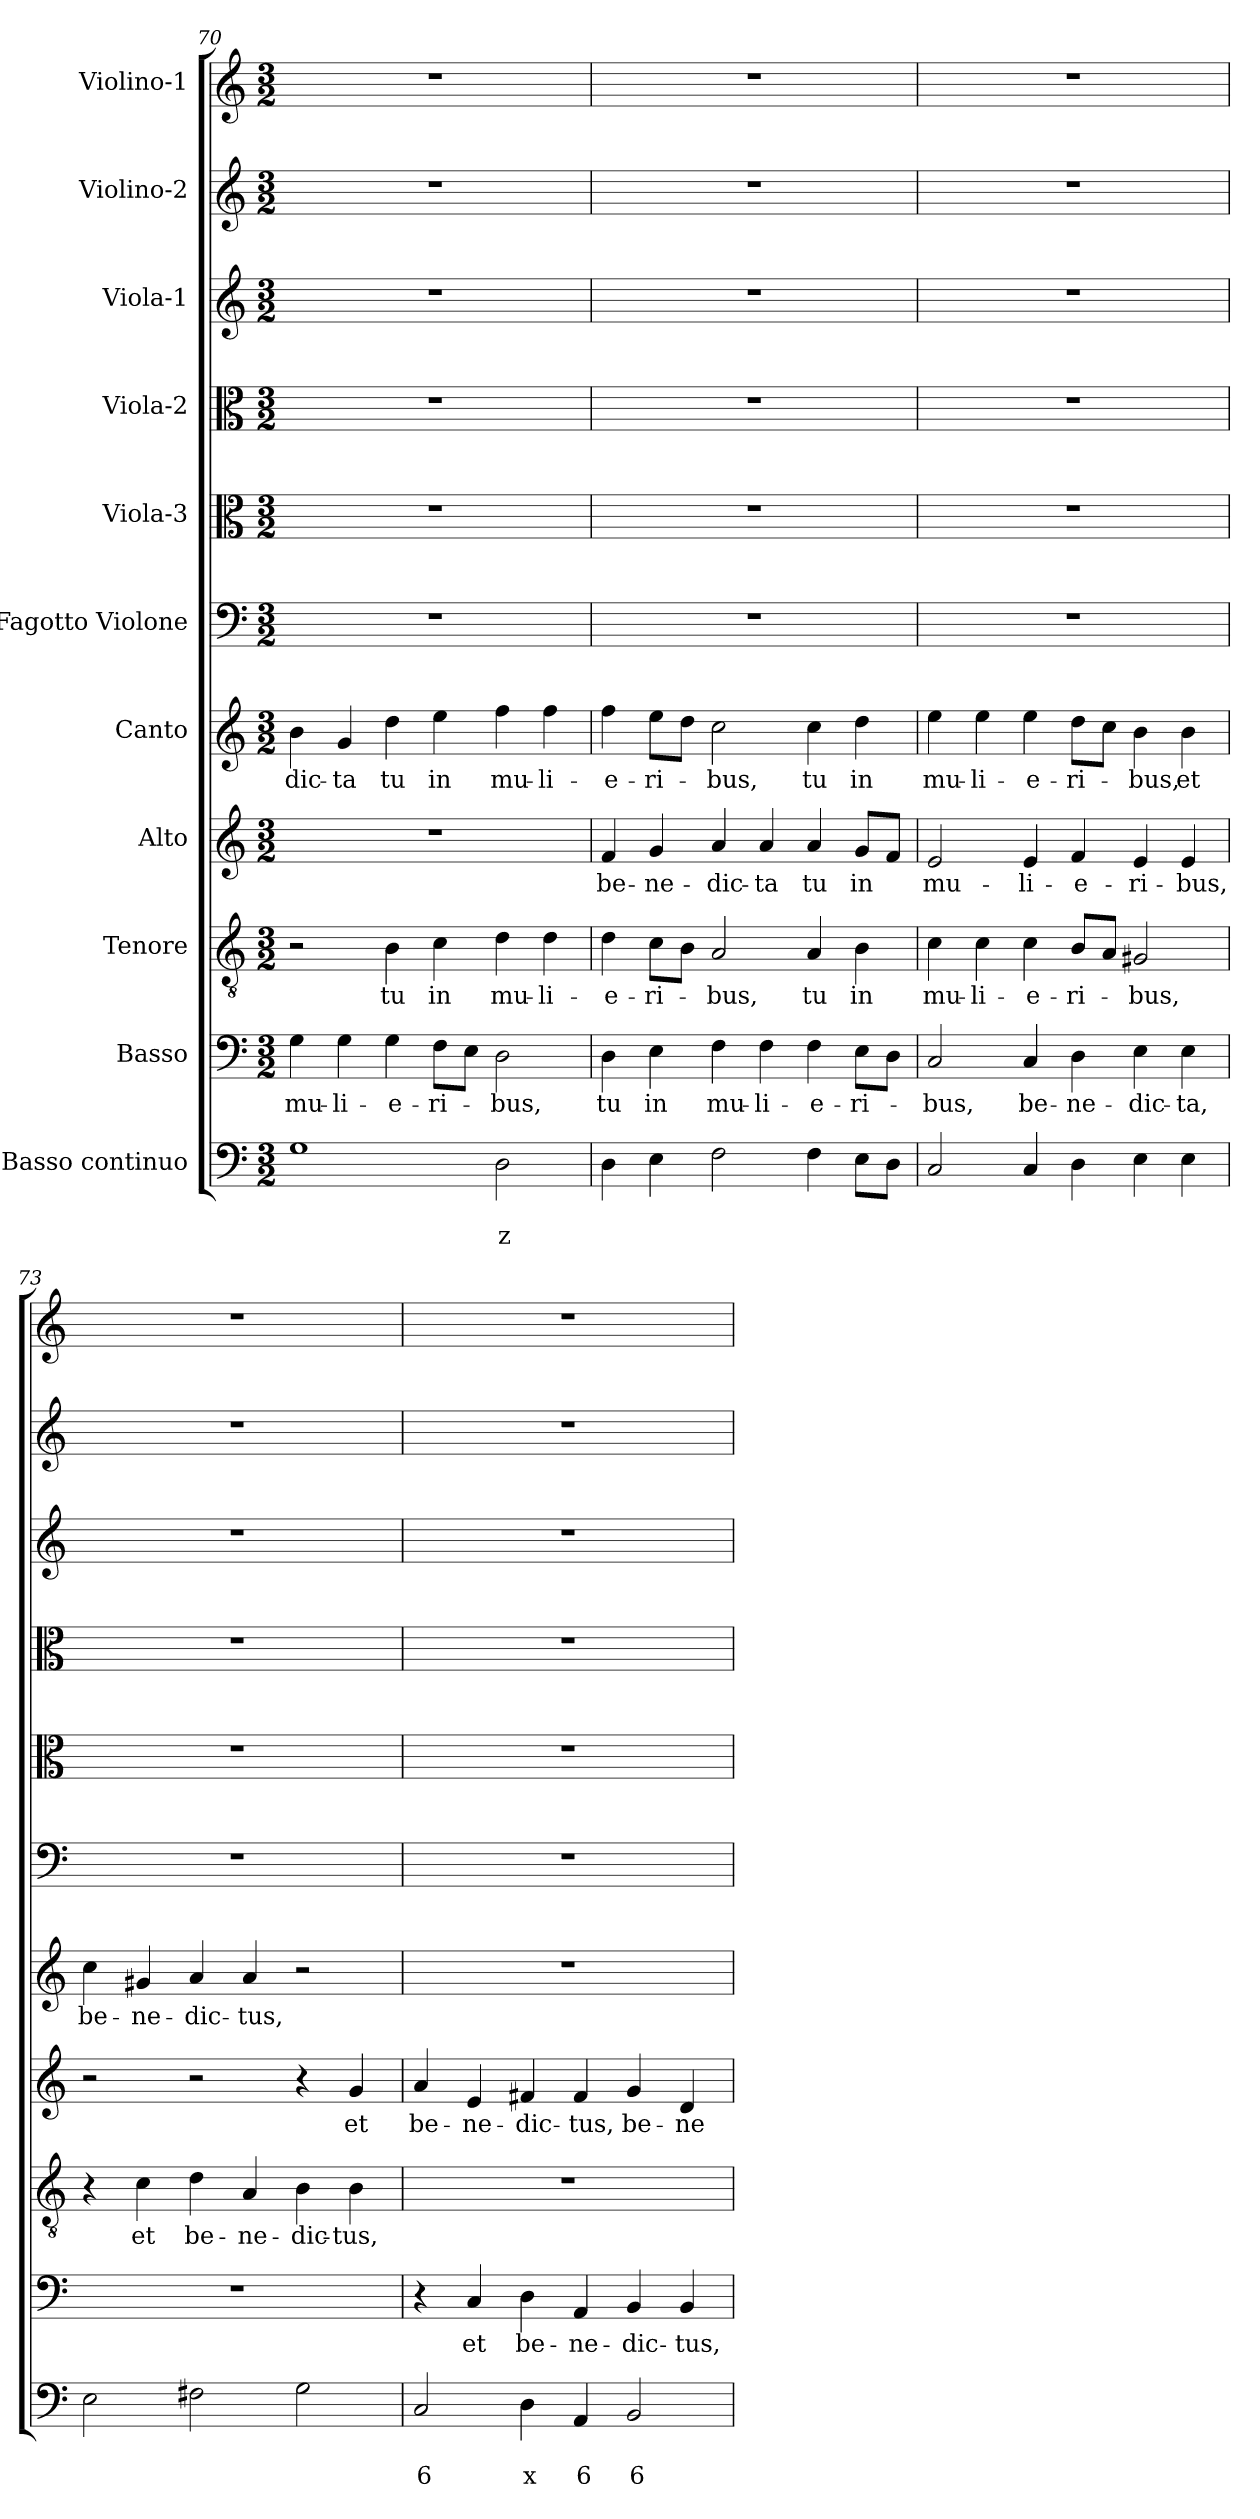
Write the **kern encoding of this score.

**kern	**text	**text	**kern	**text	**kern	**text	**kern	**text	**kern	**text	**kern	**kern	**kern	**kern	**kern	**kern
*part11	*part11	*part11	*part10	*part10	*part9	*part9	*part8	*part8	*part7	*part7	*part6	*part5	*part4	*part3	*part2	*part1
*staff11	*staff11	*staff11	*staff10	*staff10	*staff9	*staff9	*staff8	*staff8	*staff7	*staff7	*staff6	*staff5	*staff4	*staff3	*staff2	*staff1
*I"Basso continuo	*	*	*I"Basso	*	*I"Tenore	*	*I"Alto	*	*I"Canto	*	*I"Fagotto Violone	*I"Viola-3	*I"Viola-2	*I"Viola-1	*I"Violino-2	*I"Violino-1
*clefF4	*	*	*clefF4	*	*clefGv2	*	*clefG2	*	*clefG2	*	*clefF4	*clefC3	*clefC3	*clefG2	*clefG2	*clefG2
*k[]	*	*	*k[]	*	*k[]	*	*k[]	*	*k[]	*	*k[]	*k[]	*k[]	*k[]	*k[]	*k[]
*C:	*	*	*C:	*	*C:	*	*C:	*	*C:	*	*C:	*C:	*C:	*C:	*C:	*C:
*M3/2	*	*	*M3/2	*	*M3/2	*	*M3/2	*	*M3/2	*	*M3/2	*M3/2	*M3/2	*M3/2	*M3/2	*M3/2
=70	=70	=70	=70	=70	=70	=70	=70	=70	=70	=70	=70	=70	=70	=70	=70	=70
!	!	!	!	!LO:LY:b	!	!	!	!	!	!LO:LY:b	!	!	!	!	!	!
1G	.	.	4G\	mu-	2r	.	1.r	.	4b\	-dic-	1.r	1.r	1.r	1.r	1.r	1.r
!	!	!	!	!LO:LY:b	!	!	!	!	!	!LO:LY:b	!	!	!	!	!	!
.	.	.	4G\	-li-	.	.	.	.	4g/	-ta	.	.	.	.	.	.
!	!	!	!	!LO:LY:b	!	!LO:LY:b	!	!	!	!LO:LY:b	!	!	!	!	!	!
.	.	.	4G\	-e-	4B\	tu	.	.	4dd\	tu	.	.	.	.	.	.
!	!	!	!	!LO:LY:b	!	!LO:LY:b	!	!	!	!LO:LY:b	!	!	!	!	!	!
.	.	.	8F\L	-ri-	4c\	in	.	.	4ee\	in	.	.	.	.	.	.
.	.	.	8E\J	.	.	.	.	.	.	.	.	.	.	.	.	.
!	!	!LO:LY:b	!	!LO:LY:b	!	!LO:LY:b	!	!	!	!LO:LY:b	!	!	!	!	!	!
2D\	.	z	2D\	-bus,	4d\	mu-	.	.	4ff\	mu-	.	.	.	.	.	.
!	!	!	!	!	!	!LO:LY:b	!	!	!	!LO:LY:b	!	!	!	!	!	!
.	.	.	.	.	4d\	-li-	.	.	4ff\	-li-	.	.	.	.	.	.
!!LO:PB:g=z
=71	=71	=71	=71	=71	=71	=71	=71	=71	=71	=71	=71	=71	=71	=71	=71	=71
!	!	!	!	!LO:LY:b	!	!LO:LY:b	!	!LO:LY:b	!	!LO:LY:b	!	!	!	!	!	!
4D\	.	.	4D\	tu	4d\	-e-	4f/	be-	4ff\	-e-	1.r	1.r	1.r	1.r	1.r	1.r
!	!	!	!	!LO:LY:b	!	!LO:LY:b	!	!LO:LY:b	!	!LO:LY:b	!	!	!	!	!	!
4E\	.	.	4E\	in	8c\L	-ri-	4g/	-ne-	8ee\L	-ri-	.	.	.	.	.	.
.	.	.	.	.	8B\J	.	.	.	8dd\J	.	.	.	.	.	.	.
!	!	!	!	!LO:LY:b	!	!LO:LY:b	!	!LO:LY:b	!	!LO:LY:b	!	!	!	!	!	!
2F\	.	.	4F\	mu-	2A/	-bus,	4a/	-dic-	2cc\	-bus,	.	.	.	.	.	.
!	!	!	!	!LO:LY:b	!	!	!	!LO:LY:b	!	!	!	!	!	!	!	!
.	.	.	4F\	-li-	.	.	4a/	-ta	.	.	.	.	.	.	.	.
!	!	!	!	!LO:LY:b	!	!LO:LY:b	!	!LO:LY:b	!	!LO:LY:b	!	!	!	!	!	!
4F\	.	.	4F\	-e-	4A/	tu	4a/	tu	4cc\	tu	.	.	.	.	.	.
!	!	!	!	!LO:LY:b	!	!LO:LY:b	!	!LO:LY:b	!	!LO:LY:b	!	!	!	!	!	!
8E\L	.	.	8E\L	-ri-	4B\	in	8g/L	in	4dd\	in	.	.	.	.	.	.
8D\J	.	.	8D\J	.	.	.	8f/J	.	.	.	.	.	.	.	.	.
=72	=72	=72	=72	=72	=72	=72	=72	=72	=72	=72	=72	=72	=72	=72	=72	=72
!	!	!	!	!LO:LY:b	!	!LO:LY:b	!	!LO:LY:b	!	!LO:LY:b	!	!	!	!	!	!
2C/	.	.	2C/	-bus,	4c\	mu-	2e/	mu-	4ee\	mu-	1.r	1.r	1.r	1.r	1.r	1.r
!	!	!	!	!	!	!LO:LY:b	!	!	!	!LO:LY:b	!	!	!	!	!	!
.	.	.	.	.	4c\	-li-	.	.	4ee\	-li-	.	.	.	.	.	.
!	!	!	!	!LO:LY:b	!	!LO:LY:b	!	!LO:LY:b	!	!LO:LY:b	!	!	!	!	!	!
4C/	.	.	4C/	be-	4c\	-e-	4e/	-li-	4ee\	-e-	.	.	.	.	.	.
!	!	!	!	!LO:LY:b	!	!LO:LY:b	!	!LO:LY:b	!	!LO:LY:b	!	!	!	!	!	!
4D\	.	.	4D\	-ne-	8B/L	-ri-	4f/	-e-	8dd\L	-ri-	.	.	.	.	.	.
.	.	.	.	.	8A/J	.	.	.	8cc\J	.	.	.	.	.	.	.
!	!	!	!	!LO:LY:b	!	!LO:LY:b	!	!LO:LY:b	!	!LO:LY:b	!	!	!	!	!	!
4E\	.	.	4E\	-dic-	2G#X/	-bus,	4e/	-ri-	4b\	-bus,	.	.	.	.	.	.
!	!	!	!	!LO:LY:b	!	!	!	!LO:LY:b	!	!LO:LY:b	!	!	!	!	!	!
4E\	.	.	4E\	-ta,	.	.	4e/	-bus,	4b\	et	.	.	.	.	.	.
=73	=73	=73	=73	=73	=73	=73	=73	=73	=73	=73	=73	=73	=73	=73	=73	=73
!	!	!	!	!	!	!	!	!	!	!LO:LY:b	!	!	!	!	!	!
2E\	.	.	1.r	.	4r	.	2r	.	4cc\	be-	1.r	1.r	1.r	1.r	1.r	1.r
!	!	!	!	!	!	!LO:LY:b	!	!	!	!LO:LY:b	!	!	!	!	!	!
.	.	.	.	.	4c\	et	.	.	4g#X/	-ne-	.	.	.	.	.	.
!	!	!	!	!	!	!LO:LY:b	!	!	!	!LO:LY:b	!	!	!	!	!	!
2F#X\	.	.	.	.	4d\	be-	2r	.	4a/	-dic-	.	.	.	.	.	.
!	!	!	!	!	!	!LO:LY:b	!	!	!	!LO:LY:b	!	!	!	!	!	!
.	.	.	.	.	4A/	-ne-	.	.	4a/	-tus,	.	.	.	.	.	.
!	!	!	!	!	!	!LO:LY:b	!	!	!	!	!	!	!	!	!	!
2G\	.	.	.	.	4B\	-dic-	4r	.	2r	.	.	.	.	.	.	.
!	!	!	!	!	!	!LO:LY:b	!	!LO:LY:b	!	!	!	!	!	!	!	!
.	.	.	.	.	4B\	-tus,	4g/	et	.	.	.	.	.	.	.	.
=74	=74	=74	=74	=74	=74	=74	=74	=74	=74	=74	=74	=74	=74	=74	=74	=74
!	!	!LO:LY:b	!	!	!	!	!	!LO:LY:b	!	!	!	!	!	!	!	!
2C/	.	6	4r	.	1.r	.	4a/	be-	1.r	.	1.r	1.r	1.r	1.r	1.r	1.r
!	!	!	!	!LO:LY:b	!	!	!	!LO:LY:b	!	!	!	!	!	!	!	!
.	.	.	4C/	et	.	.	4e/	-ne-	.	.	.	.	.	.	.	.
!	!	!LO:LY:b	!	!LO:LY:b	!	!	!	!LO:LY:b	!	!	!	!	!	!	!	!
4D\	.	x	4D\	be-	.	.	4f#X/	-dic-	.	.	.	.	.	.	.	.
!	!	!LO:LY:b	!	!LO:LY:b	!	!	!	!LO:LY:b	!	!	!	!	!	!	!	!
4AA/	.	6	4AA/	-ne-	.	.	4f#/	-tus,	.	.	.	.	.	.	.	.
!	!	!LO:LY:b	!	!LO:LY:b	!	!	!	!LO:LY:b	!	!	!	!	!	!	!	!
2BB/	.	6	4BB/	-dic-	.	.	4g/	be-	.	.	.	.	.	.	.	.
!	!	!	!	!LO:LY:b	!	!	!	!LO:LY:b	!	!	!	!	!	!	!	!
.	.	.	4BB/	-tus,	.	.	4d/	-ne-	.	.	.	.	.	.	.	.
=	=	=	=	=	=	=	=	=	=	=	=	=	=	=	=	=
*-	*-	*-	*-	*-	*-	*-	*-	*-	*-	*-	*-	*-	*-	*-	*-	*-
